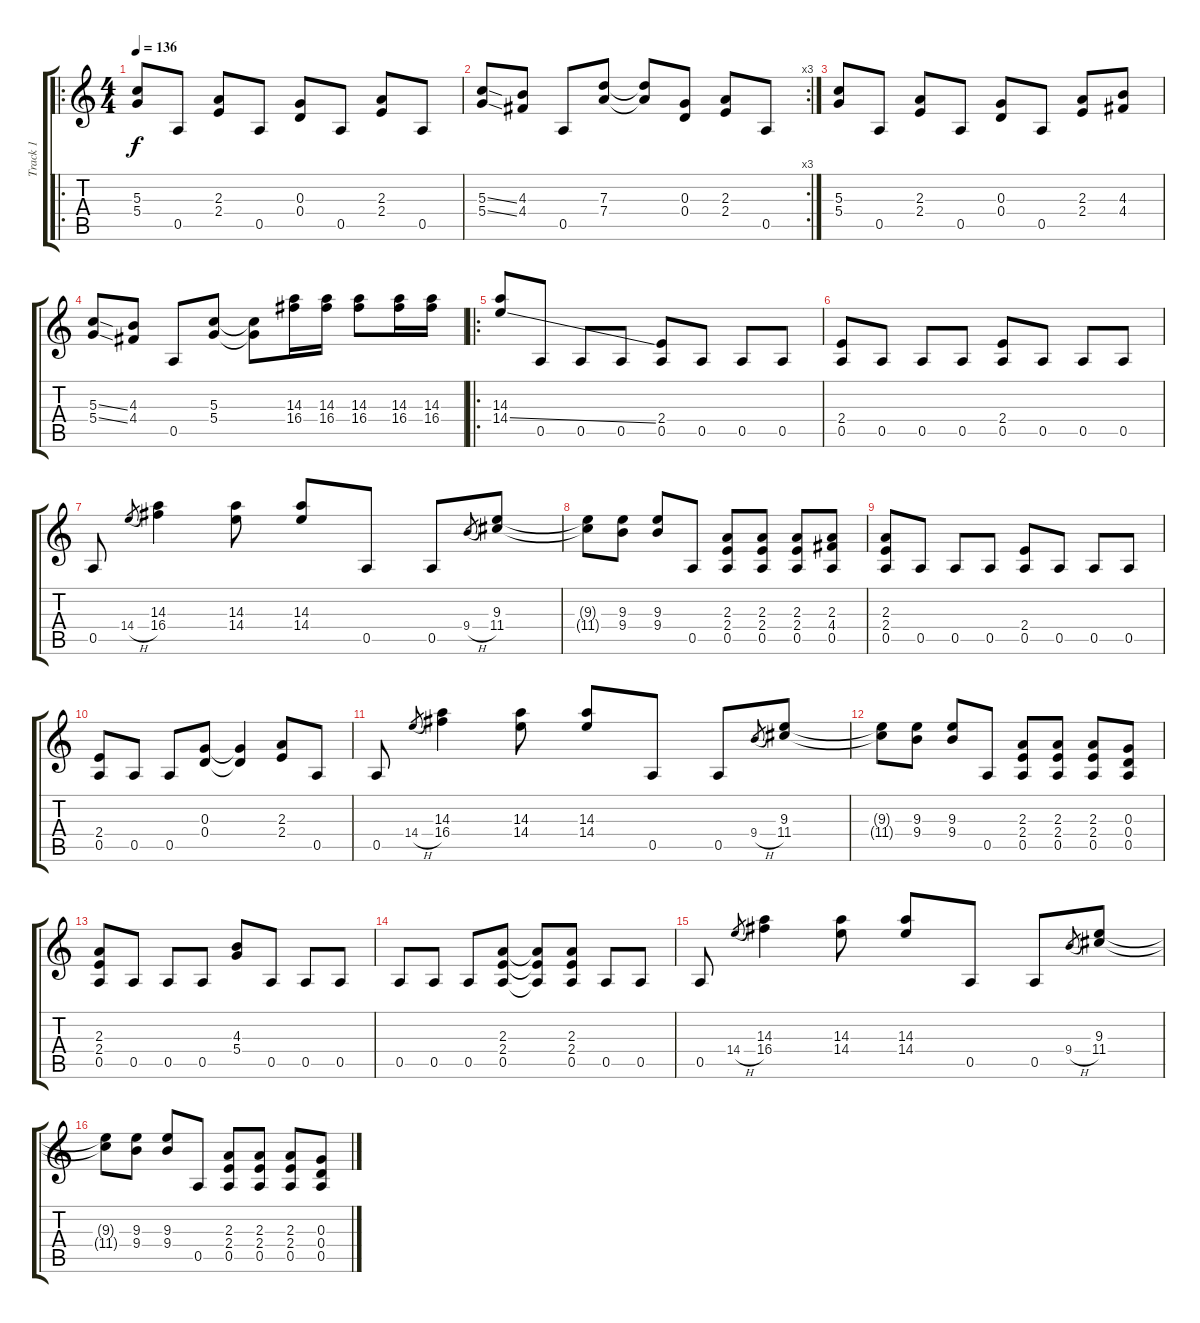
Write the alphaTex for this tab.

\track ("Track 1" "Track 1") {instrument distortionguitar}
\staff {score tabs}
\tuning (E4 B3 G3 D3 A2 E2) {hide}
\ro
\ts (4 4)
\tempo 136
\clef g2
\ks c
(5.3 5.4).8{dy f instrument distortionguitar} 0.5.8 (2.3 2.4).8 0.5.8 (0.3 0.4).8 0.5.8 (2.3 2.4).8 0.5.8 |
\rc 3
(5.3{ss} 5.4{ss}).8 (4.3 4.4).8 0.5.8 (7.3 7.4).8 (7.3{t} 7.4{t}).8 (0.3 0.4).8 (2.3 2.4).8 0.5.8 |
(5.3 5.4).8 0.5.8 (2.3 2.4).8 0.5.8 (0.3 0.4).8 0.5.8 (2.3 2.4).8 (4.3 4.4).8 |
(5.3{ss} 5.4{ss}).8 (4.3 4.4).8 0.5.8 (5.3 5.4).8 (5.3{t} 5.4{t}).8 (14.3 16.4).16 (14.3 16.4).16 (14.3 16.4).8 (14.3 16.4).16 (14.3 16.4).16 |
\ro
(14.3 14.4{ss}).8 0.5.8 0.5.8 0.5.8 (2.4 0.5).8 0.5.8 0.5.8 0.5.8 |
(2.4 0.5).8 0.5.8 0.5.8 0.5.8 (2.4 0.5).8 0.5.8 0.5.8 0.5.8 |
0.5.8 14.4{h}.8{gr} (14.3 16.4).4 (14.3 14.4).8 (14.3 14.4).8 0.5.8 0.5.8 9.4{h}.8{gr} (9.3 11.4).8 |
(9.3{t} 11.4{t}).8 (9.3 9.4).8 (9.3 9.4).8 0.5.8 (2.3 2.4 0.5).8 (2.3 2.4 0.5).8 (2.3 2.4 0.5).8 (2.3 4.4 0.5).8 |
(2.3 2.4 0.5).8 0.5.8 0.5.8 0.5.8 (2.4 0.5).8 0.5.8 0.5.8 0.5.8 |
(2.4 0.5).8 0.5.8 0.5.8 (0.3 0.4).8 (0.3{t} 0.4{t}).4 (2.3 2.4).8 0.5.8 |
0.5.8 14.4{h}.8{gr} (14.3 16.4).4 (14.3 14.4).8 (14.3 14.4).8 0.5.8 0.5.8 9.4{h}.8{gr} (9.3 11.4).8 |
(9.3{t} 11.4{t}).8 (9.3 9.4).8 (9.3 9.4).8 0.5.8 (2.3 2.4 0.5).8 (2.3 2.4 0.5).8 (2.3 2.4 0.5).8 (0.3 0.4 0.5).8 |
(2.3 2.4 0.5).8 0.5.8 0.5.8 0.5.8 (4.3 5.4).8 0.5.8 0.5.8 0.5.8 |
0.5.8 0.5.8 0.5.8 (2.3 2.4 0.5).8 (2.3{t} 2.4{t} 0.5{t}).8 (2.3 2.4 0.5).8 0.5.8 0.5.8 |
0.5.8 14.4{h}.8{gr} (14.3 16.4).4 (14.3 14.4).8 (14.3 14.4).8 0.5.8 0.5.8 9.4{h}.8{gr} (9.3 11.4).8 |
(9.3{t} 11.4{t}).8 (9.3 9.4).8 (9.3 9.4).8 0.5.8 (2.3 2.4 0.5).8 (2.3 2.4 0.5).8 (2.3 2.4 0.5).8 (0.3 0.4 0.5).8
